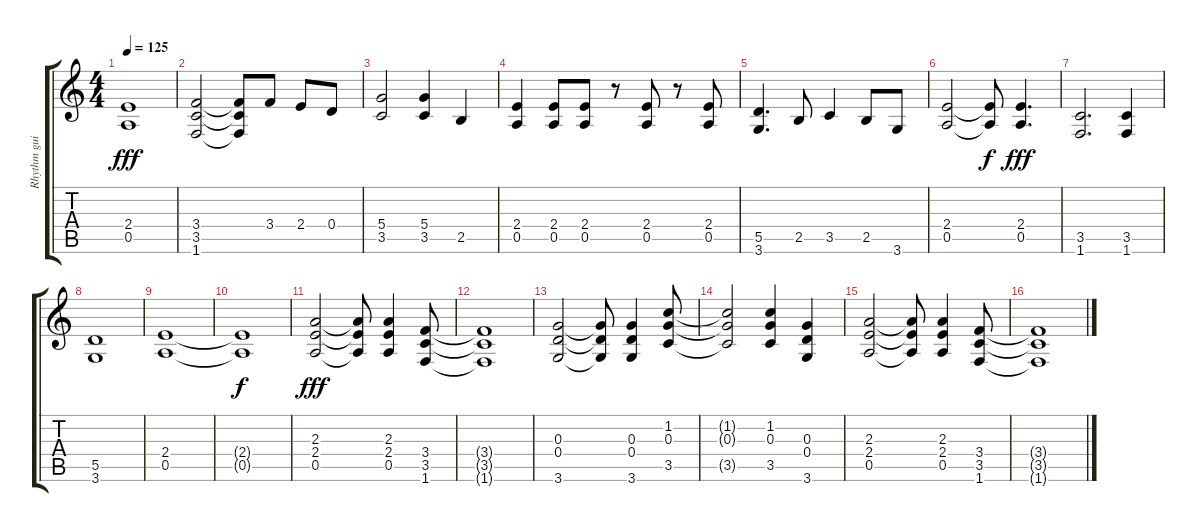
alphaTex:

\track ("Rhythm guitar" "Rhythm gui") {instrument distortionguitar}
\staff {score tabs}
\tuning (E4 B3 G3 D3 A2 E2) {hide}
\ts (4 4)
\tempo 125
\clef g2
\ks c
(2.4 0.5).1{dy fff} |
(3.4 3.5 1.6).2 (3.4{t} 3.5{t} 1.6{t}).8 3.4.8 2.4.8 0.4.8 |
(5.4 3.5).2 (5.4 3.5).4 2.5.4 |
(2.4 0.5).4 (2.4 0.5).8 (2.4 0.5).8 r.8 (2.4 0.5).8 r.8 (2.4 0.5).8 |
(5.5 3.6).4{d} 2.5.8 3.5.4 2.5.8 3.6.8 |
(2.4 0.5).2 (2.4{t} 0.5{t}).8{dy f} (2.4 0.5).4{d dy fff} |
(3.5 1.6).2{d} (3.5 1.6).4 |
(5.5 3.6).1 |
(2.4 0.5).1 |
(2.4{t} 0.5{t}).1{dy f} |
(2.3 2.4 0.5).2{dy fff} (2.3{t} 2.4{t} 0.5{t}).8 (2.3 2.4 0.5).4 (3.4 3.5 1.6).8 |
(3.4{t} 3.5{t} 1.6{t}).1 |
(0.3 0.4 3.6).2 (0.3{t} 0.4{t} 3.6{t}).8 (0.3 0.4 3.6).4 (1.2 0.3 3.5).8 |
(1.2{t} 0.3{t} 3.5{t}).2 (1.2 0.3 3.5).4 (0.3 0.4 3.6).4 |
(2.3 2.4 0.5).2 (2.3{t} 2.4{t} 0.5{t}).8 (2.3 2.4 0.5).4 (3.4 3.5 1.6).8 |
(3.4{t} 3.5{t} 1.6{t}).1
